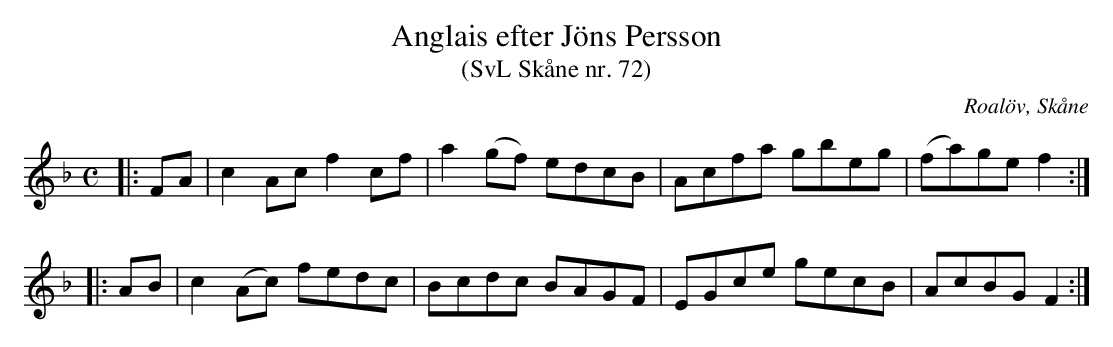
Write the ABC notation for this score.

X:1
T:Anglais efter Jöns Persson
T:(SvL Skåne nr. 72)
O:Roalöv, Skåne
M:C
L:1/8
K:F
|: FA | c2 Ac f2 cf | a2 (gf) edcB | Acfa gbeg | (fa)ge f2 :|
|: AB | c2 (Ac) fedc | Bcdc BAGF | EGce gecB | AcBG F2 :|
